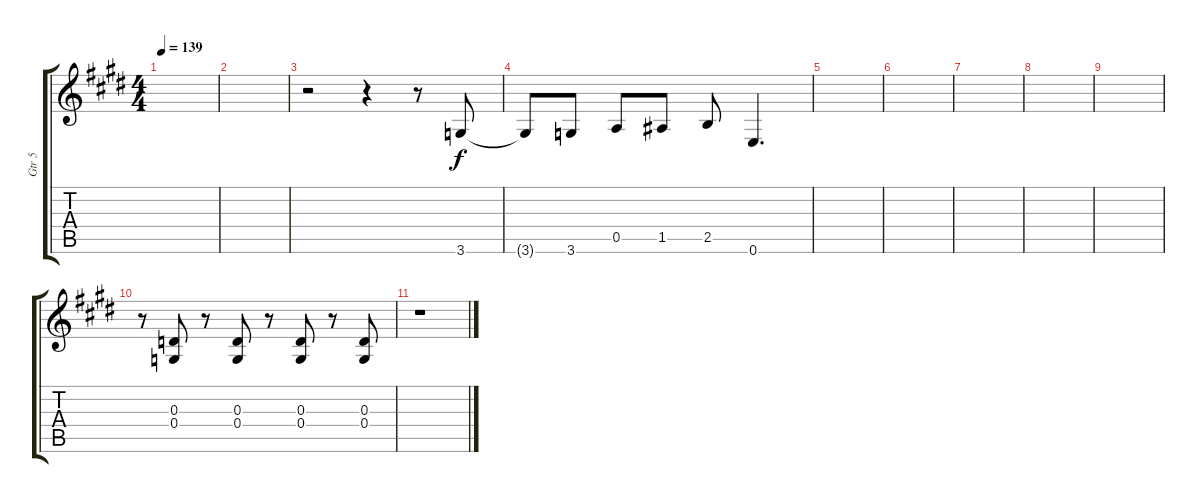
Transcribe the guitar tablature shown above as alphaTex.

\track ("Gtr 5" "Gtr 5") {instrument acousticgrandpiano}
\staff {score tabs}
\tuning (E4 B3 G3 D4 A3 E3) {hide}
\ts (4 4)
\tempo 139
\clef g2
\ks e
|
|
r.2 r.4 r.8 3.6.8 |
3.6{t}.8 3.6.8 0.5.8 1.5.8 2.5.8 0.6.4{d} |
|
|
|
|
|
r.8 (0.3 0.4).8 r.8 (0.3 0.4).8 r.8 (0.3 0.4).8 r.8 (0.3 0.4).8 |
r.1
